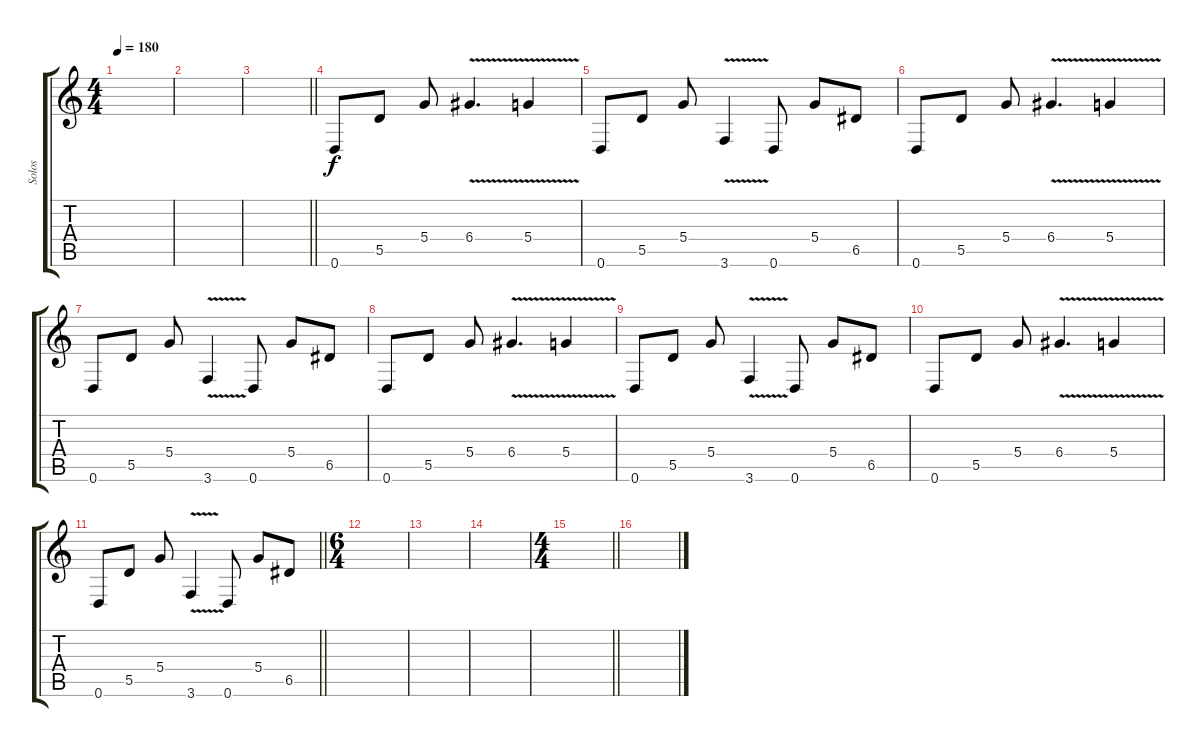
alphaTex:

\track ("Solos" "Solos") {instrument distortionguitar}
\staff {score tabs}
\tuning (E4 B3 G3 D3 A2 D2) {hide}
\ts (4 4)
\tempo 180
\clef g2
\ks c
|
|
\barLineRight lightlight
|
\section ("" "")
0.6.8 5.5.8 5.4.8 6.4{v}.4{d} 5.4{v}.4 |
0.6.8 5.5.8 5.4.8 3.6{v}.4 0.6.8 5.4.8 6.5.8 |
0.6.8 5.5.8 5.4.8 6.4{v}.4{d} 5.4{v}.4 |
0.6.8 5.5.8 5.4.8 3.6{v}.4 0.6.8 5.4.8 6.5.8 |
0.6.8 5.5.8 5.4.8 6.4{v}.4{d} 5.4{v}.4 |
0.6.8 5.5.8 5.4.8 3.6{v}.4 0.6.8 5.4.8 6.5.8 |
0.6.8 5.5.8 5.4.8 6.4{v}.4{d} 5.4{v}.4 |
\barLineRight lightlight
0.6.8 5.5.8 5.4.8 3.6{v}.4 0.6.8 5.4.8 6.5.8 |
\ts (6 4)
\section ("" "")
|
|
|
\ts (4 4)
\barLineRight lightlight
|
\section ("" "")
